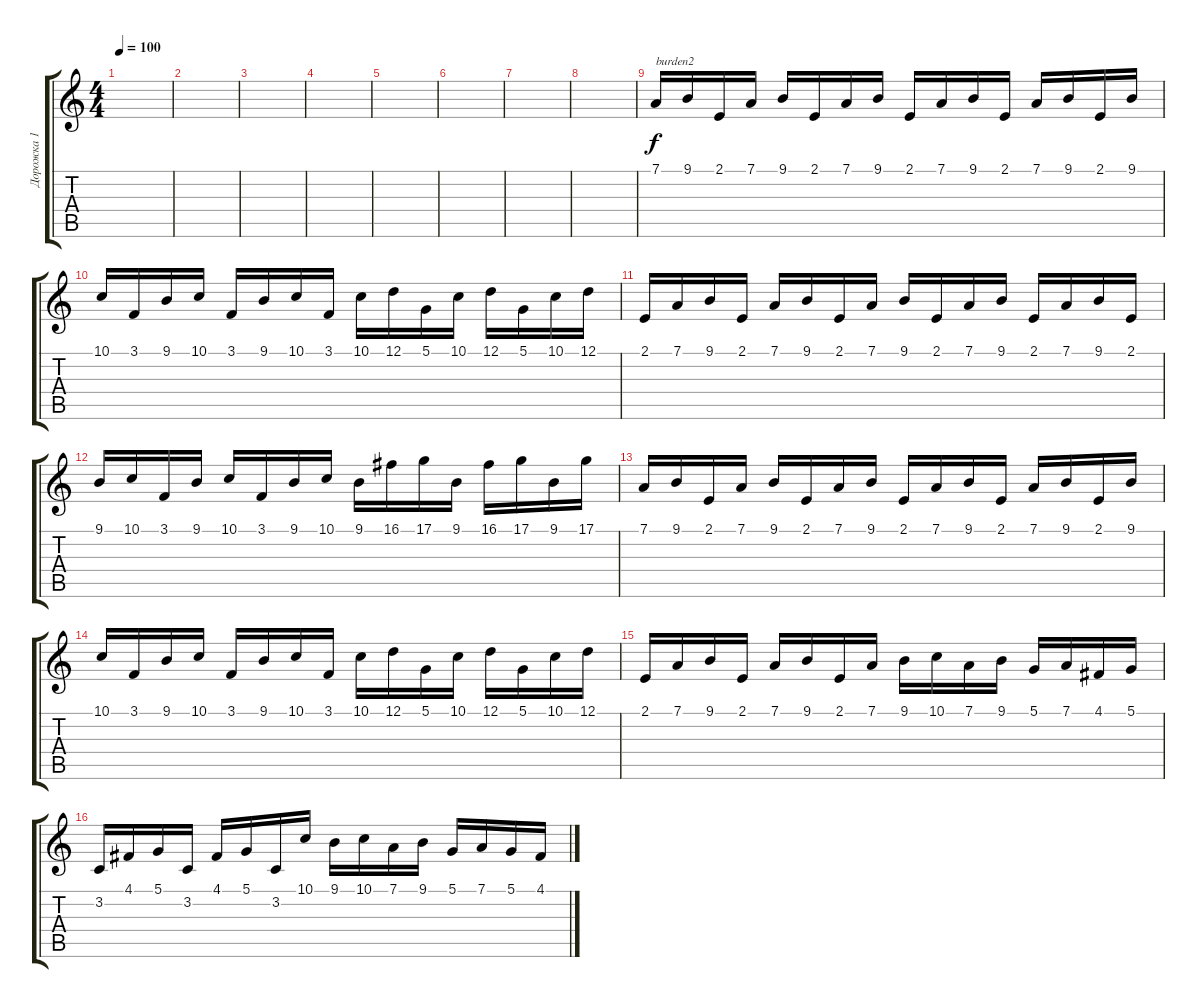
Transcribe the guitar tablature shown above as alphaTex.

\track ("Дорожка 1" "Дорожка 1") {instrument lead1square}
\staff {score tabs}
\tuning (D4 A3 F3 C3 G2 D2) {hide}
\ts (4 4)
\tempo 100
\clef g2
\ks c
|
|
|
|
|
|
|
|
7.1.16{txt "burden2"} 9.1.16 2.1.16 7.1.16 9.1.16 2.1.16 7.1.16 9.1.16 2.1.16 7.1.16 9.1.16 2.1.16 7.1.16 9.1.16 2.1.16 9.1.16 |
10.1.16 3.1.16 9.1.16 10.1.16 3.1.16 9.1.16 10.1.16 3.1.16 10.1.16 12.1.16 5.1.16 10.1.16 12.1.16 5.1.16 10.1.16 12.1.16 |
2.1.16 7.1.16 9.1.16 2.1.16 7.1.16 9.1.16 2.1.16 7.1.16 9.1.16 2.1.16 7.1.16 9.1.16 2.1.16 7.1.16 9.1.16 2.1.16 |
9.1.16 10.1.16 3.1.16 9.1.16 10.1.16 3.1.16 9.1.16 10.1.16 9.1.16 16.1.16 17.1.16 9.1.16 16.1.16 17.1.16 9.1.16 17.1.16 |
7.1.16 9.1.16 2.1.16 7.1.16 9.1.16 2.1.16 7.1.16 9.1.16 2.1.16 7.1.16 9.1.16 2.1.16 7.1.16 9.1.16 2.1.16 9.1.16 |
10.1.16 3.1.16 9.1.16 10.1.16 3.1.16 9.1.16 10.1.16 3.1.16 10.1.16 12.1.16 5.1.16 10.1.16 12.1.16 5.1.16 10.1.16 12.1.16 |
2.1.16 7.1.16 9.1.16 2.1.16 7.1.16 9.1.16 2.1.16 7.1.16 9.1.16 10.1.16 7.1.16 9.1.16 5.1.16 7.1.16 4.1.16 5.1.16 |
3.2.16 4.1.16 5.1.16 3.2.16 4.1.16 5.1.16 3.2.16 10.1.16 9.1.16 10.1.16 7.1.16 9.1.16 5.1.16 7.1.16 5.1.16 4.1.16
